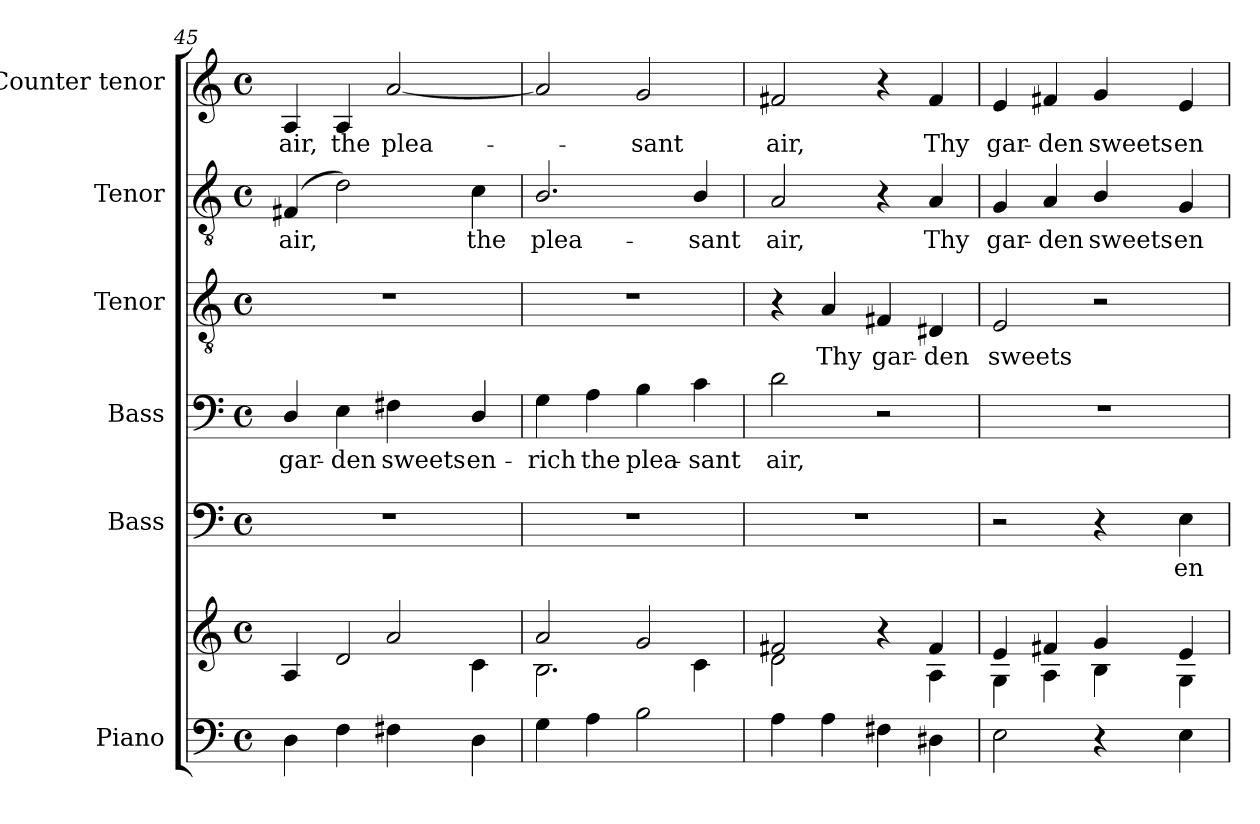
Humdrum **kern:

**kern	**kern	**kern	**text	**kern	**text	**kern	**text	**kern	**text	**kern	**text
*part6	*part6	*part5	*part5	*part4	*part4	*part3	*part3	*part2	*part2	*part1	*part1
*staff7	*staff6	*staff5	*staff5	*staff4	*staff4	*staff3	*staff3	*staff2	*staff2	*staff1	*staff1
*I"Piano	*	*I"Bass	*	*I"Bass	*	*I"Tenor	*	*I"Tenor	*	*I"Counter tenor	*
*I'Pno.	*	*I'B.	*	*I'B.	*	*I'T.	*	*I'T.	*	*	*
*clefF4	*clefG2	*clefF4	*	*clefF4	*	*clefGv2	*	*clefGv2	*	*clefG2	*
*	*	*	*	*	*	*ITrd7c12	*	*ITrd7c12	*	*	*
*k[]	*k[]	*k[]	*	*k[]	*	*k[]	*	*k[]	*	*k[]	*
*C:	*C:	*C:	*	*C:	*	*C:	*	*C:	*	*C:	*
*M4/4	*M4/4	*M4/4	*	*M4/4	*	*M4/4	*	*M4/4	*	*M4/4	*
*met(c)	*met(c)	*met(c)	*	*met(c)	*	*met(c)	*	*met(c)	*	*met(c)	*
=45	=45	=45	=45	=45	=45	=45	=45	=45	=45	=45	=45
*	*^	*	*	*	*	*	*	*	*	*	*
!	!	!	!	!	!	!LO:LY:b:color=#000000	!	!	!	!	!	!
!	!	!	!	!	!	!	!	!	!	!LO:LY:b:color=#000000	!	!
!	!	!	!	!	!	!	!	!	!	!	!	!LO:LY:b:color=#000000
4Di\	2ryy	4Ai/	1r	.	4Di/	gar-	1r	.	(4FF#Xi/	air,	4Ai/	air,
!	!	!	!	!	!	!LO:LY:b:color=#000000	!	!	!	!	!	!
!	!	!	!	!	!	!	!	!	!	!	!	!LO:LY:b:color=#000000
4Fi\	.	2di/	.	.	4Ei\	-den	.	.	2Di\)	.	4Ai/	the
!	!	!	!	!	!	!LO:LY:b:color=#000000	!	!	!	!	!	!
!	!	!	!	!	!	!	!	!	!	!	!	!LO:LY:b:color=#000000
4F#Xi\	2ai/	.	.	.	4F#Xi\	sweets	.	.	.	.	[2ai/	plea-
!	!	!	!	!	!	!LO:LY:b:color=#000000	!	!	!	!	!	!
!	!	!	!	!	!	!	!	!	!	!LO:LY:b:color=#000000	!	!
4Di\	.	4ci\	.	.	4Di/	en-	.	.	4Ci\	the	.	.
=46	=46	=46	=46	=46	=46	=46	=46	=46	=46	=46	=46	=46
!	!	!	!	!	!	!LO:LY:b:color=#000000	!	!	!	!	!	!
!	!	!	!	!	!	!	!	!	!	!LO:LY:b:color=#000000	!	!
4Gi\	2ai/	2.Bi\	1r	.	4Gi\	-rich	1r	.	2.BBi/	plea-	2ai/]	.
!	!	!	!	!	!	!LO:LY:b:color=#000000	!	!	!	!	!	!
4Ai\	.	.	.	.	4Ai\	the	.	.	.	.	.	.
!	!	!	!	!	!	!LO:LY:b:color=#000000	!	!	!	!	!	!
!	!	!	!	!	!	!	!	!	!	!	!	!LO:LY:b:color=#000000
2Bi\	2gi/	.	.	.	4Bi\	plea-	.	.	.	.	2gi/	-sant
!	!	!	!	!	!	!LO:LY:b:color=#000000	!	!	!	!	!	!
!	!	!	!	!	!	!	!	!	!	!LO:LY:b:color=#000000	!	!
.	.	4ci\	.	.	4ci\	-sant	.	.	4BBi/	-sant	.	.
=47	=47	=47	=47	=47	=47	=47	=47	=47	=47	=47	=47	=47
!	!	!	!	!	!	!LO:LY:b:color=#000000	!	!	!	!	!	!
!	!	!	!	!	!	!	!	!	!	!LO:LY:b:color=#000000	!	!
!	!	!	!	!	!	!	!	!	!	!	!	!LO:LY:b:color=#000000
4Ai\	2f#Xi/	2di\	1r	.	2di\	air,	4r	.	2AAi/	air,	2f#Xi/	air,
!	!	!	!	!	!	!	!	!LO:LY:b:color=#000000	!	!	!	!
4Ai\	.	.	.	.	.	.	4AAi/	Thy	.	.	.	.
!	!	!	!	!	!	!	!	!LO:LY:b:color=#000000	!	!	!	!
4F#Xi\	4r	4ryy	.	.	2r	.	4FF#Xi/	gar-	4r	.	4r	.
!	!	!	!	!	!	!	!	!LO:LY:b:color=#000000	!	!	!	!
!	!	!	!	!	!	!	!	!	!	!LO:LY:b:color=#000000	!	!
!	!	!	!	!	!	!	!	!	!	!	!	!LO:LY:b:color=#000000
4D#Xi\	4f#i/	4Ai\	.	.	.	.	4DD#Xi/	-den	4AAi/	Thy	4f#i/	Thy
!!LO:PB:g=z
=48	=48	=48	=48	=48	=48	=48	=48	=48	=48	=48	=48	=48
!	!	!	!	!	!	!	!	!LO:LY:b:color=#000000	!	!	!	!
!	!	!	!	!	!	!	!	!	!	!LO:LY:b:color=#000000	!	!
!	!	!	!	!	!	!	!	!	!	!	!	!LO:LY:b:color=#000000
2Ei\	4ei/	4Gi\	2r	.	1r	.	2EEi/	sweets	4GGi/	gar-	4ei/	gar-
!	!	!	!	!	!	!	!	!	!	!LO:LY:b:color=#000000	!	!
!	!	!	!	!	!	!	!	!	!	!	!	!LO:LY:b:color=#000000
.	4f#Xi/	4Ai\	.	.	.	.	.	.	4AAi/	-den	4f#Xi/	-den
!	!	!	!	!	!	!	!	!	!	!LO:LY:b:color=#000000	!	!
!	!	!	!	!	!	!	!	!	!	!	!	!LO:LY:b:color=#000000
4r	4gi/	4Bi\	4r	.	.	.	2r	.	4BBi/	sweets	4gi/	sweets
!	!	!	!	!LO:LY:b:color=#000000	!	!	!	!	!	!	!	!
!	!	!	!	!	!	!	!	!	!	!LO:LY:b:color=#000000	!	!
!	!	!	!	!	!	!	!	!	!	!	!	!LO:LY:b:color=#000000
4Ei\	4ei/	4Gi\	4Ei\	en-	.	.	.	.	4GGi/	en-	4ei/	en-
*	*v	*v	*	*	*	*	*	*	*	*	*	*
=	=	=	=	=	=	=	=	=	=	=	=
*-	*-	*-	*-	*-	*-	*-	*-	*-	*-	*-	*-
